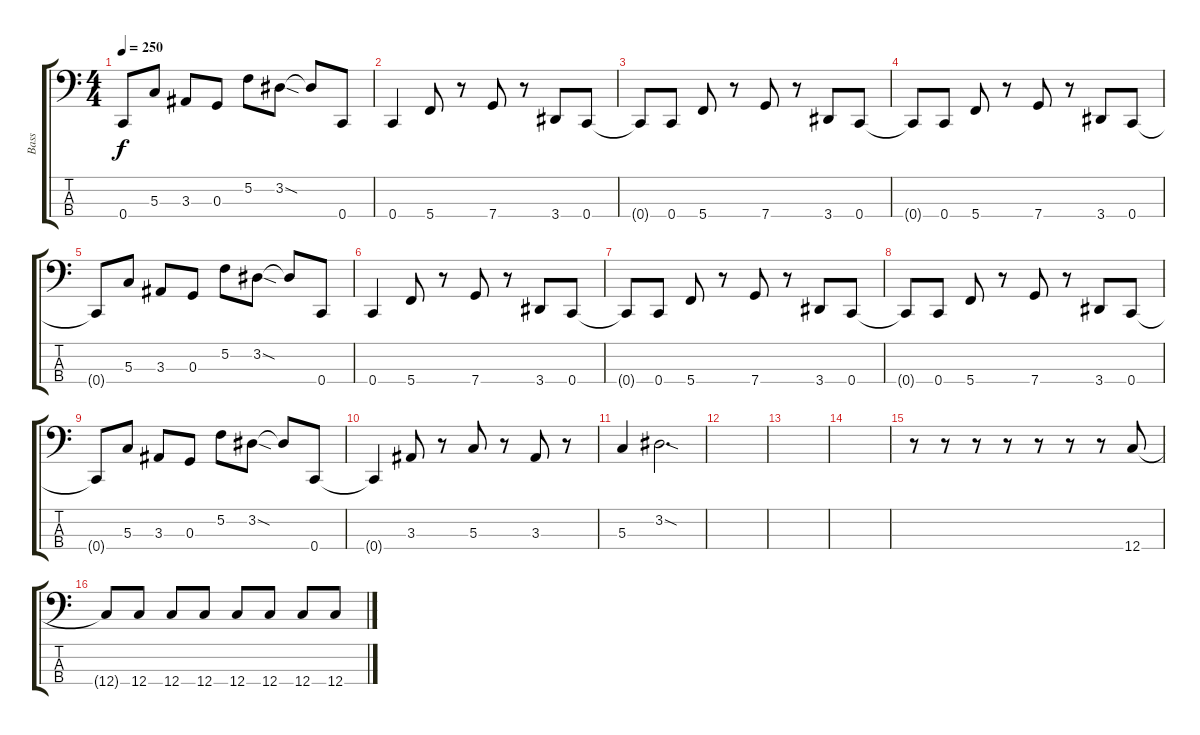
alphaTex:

\track ("Bass" "Bass") {instrument electricbassfinger}
\staff {score tabs}
\tuning (F2 C2 G1 C1) {hide}
\ts (4 4)
\tempo 250
\clef f4
\ks c
0.4{t}.8{dy f} 5.3.8 3.3.8 0.3.8 5.2.8 3.2{sod}.8 3.2{t}.8 0.4.8 |
0.4.4 5.4.8 r.8 7.4.8 r.8 3.4.8 0.4.8 |
0.4{t}.8 0.4.8 5.4.8 r.8 7.4.8 r.8 3.4.8 0.4.8 |
0.4{t}.8 0.4.8 5.4.8 r.8 7.4.8 r.8 3.4.8 0.4.8 |
0.4{t}.8 5.3.8 3.3.8 0.3.8 5.2.8 3.2{sod}.8 3.2{t}.8 0.4.8 |
0.4.4 5.4.8 r.8 7.4.8 r.8 3.4.8 0.4.8 |
0.4{t}.8 0.4.8 5.4.8 r.8 7.4.8 r.8 3.4.8 0.4.8 |
0.4{t}.8 0.4.8 5.4.8 r.8 7.4.8 r.8 3.4.8 0.4.8 |
0.4{t}.8 5.3.8 3.3.8 0.3.8 5.2.8 3.2{sod}.8 3.2{t}.8 0.4.8 |
0.4{t}.4 3.3.8 r.8 5.3.8 r.8 3.3.8 r.8 |
5.3.4 3.2{sod}.2{d} |
|
|
|
r.8 r.8 r.8 r.8 r.8 r.8 r.8 12.4.8 |
12.4{t}.8 12.4.8 12.4.8 12.4.8 12.4.8 12.4.8 12.4.8 12.4.8
